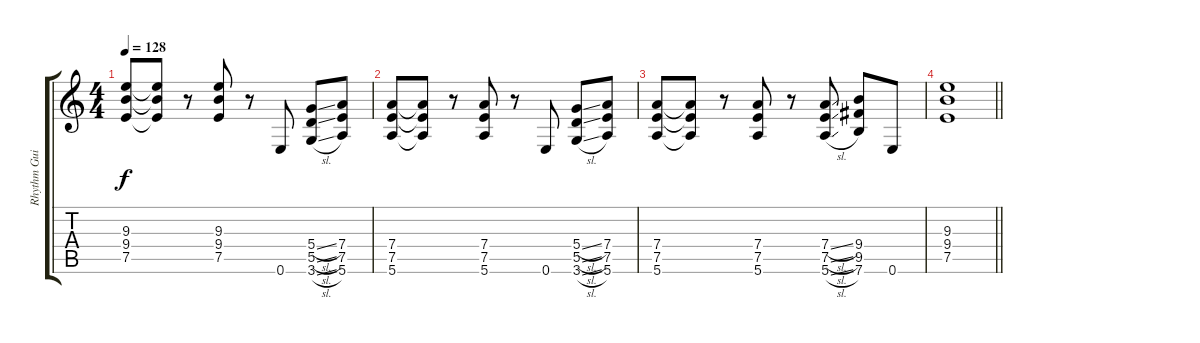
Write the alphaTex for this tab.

\track ("Rhythm Guitar" "Rhythm Gui") {instrument distortionguitar}
\staff {score tabs}
\tuning (E4 B3 G3 D3 A2 E2) {hide}
\ts (4 4)
\tempo 128
\clef g2
\ks c
(9.3 9.4 7.5).8{dy f} (9.3{t} 9.4{t} 7.5{t}).8 r.8 (9.3 9.4 7.5).8 r.8 0.6.8 (5.4{sl} 5.5{sl} 3.6{sl}).8 (7.4 7.5 5.6).8 |
(7.4 7.5 5.6).8 (7.4{t} 7.5{t} 5.6{t}).8 r.8 (7.4 7.5 5.6).8 r.8 0.6.8 (5.4{sl} 5.5{sl} 3.6{sl}).8 (7.4 7.5 5.6).8 |
(7.4 7.5 5.6).8 (7.4{t} 7.5{t} 5.6{t}).8 r.8 (7.4 7.5 5.6).8 r.8 (7.4{sl} 7.5{sl} 5.6{sl}).8 (9.4 9.5 7.6).8 0.6.8 |
\barLineRight lightlight
(9.3 9.4 7.5).1
